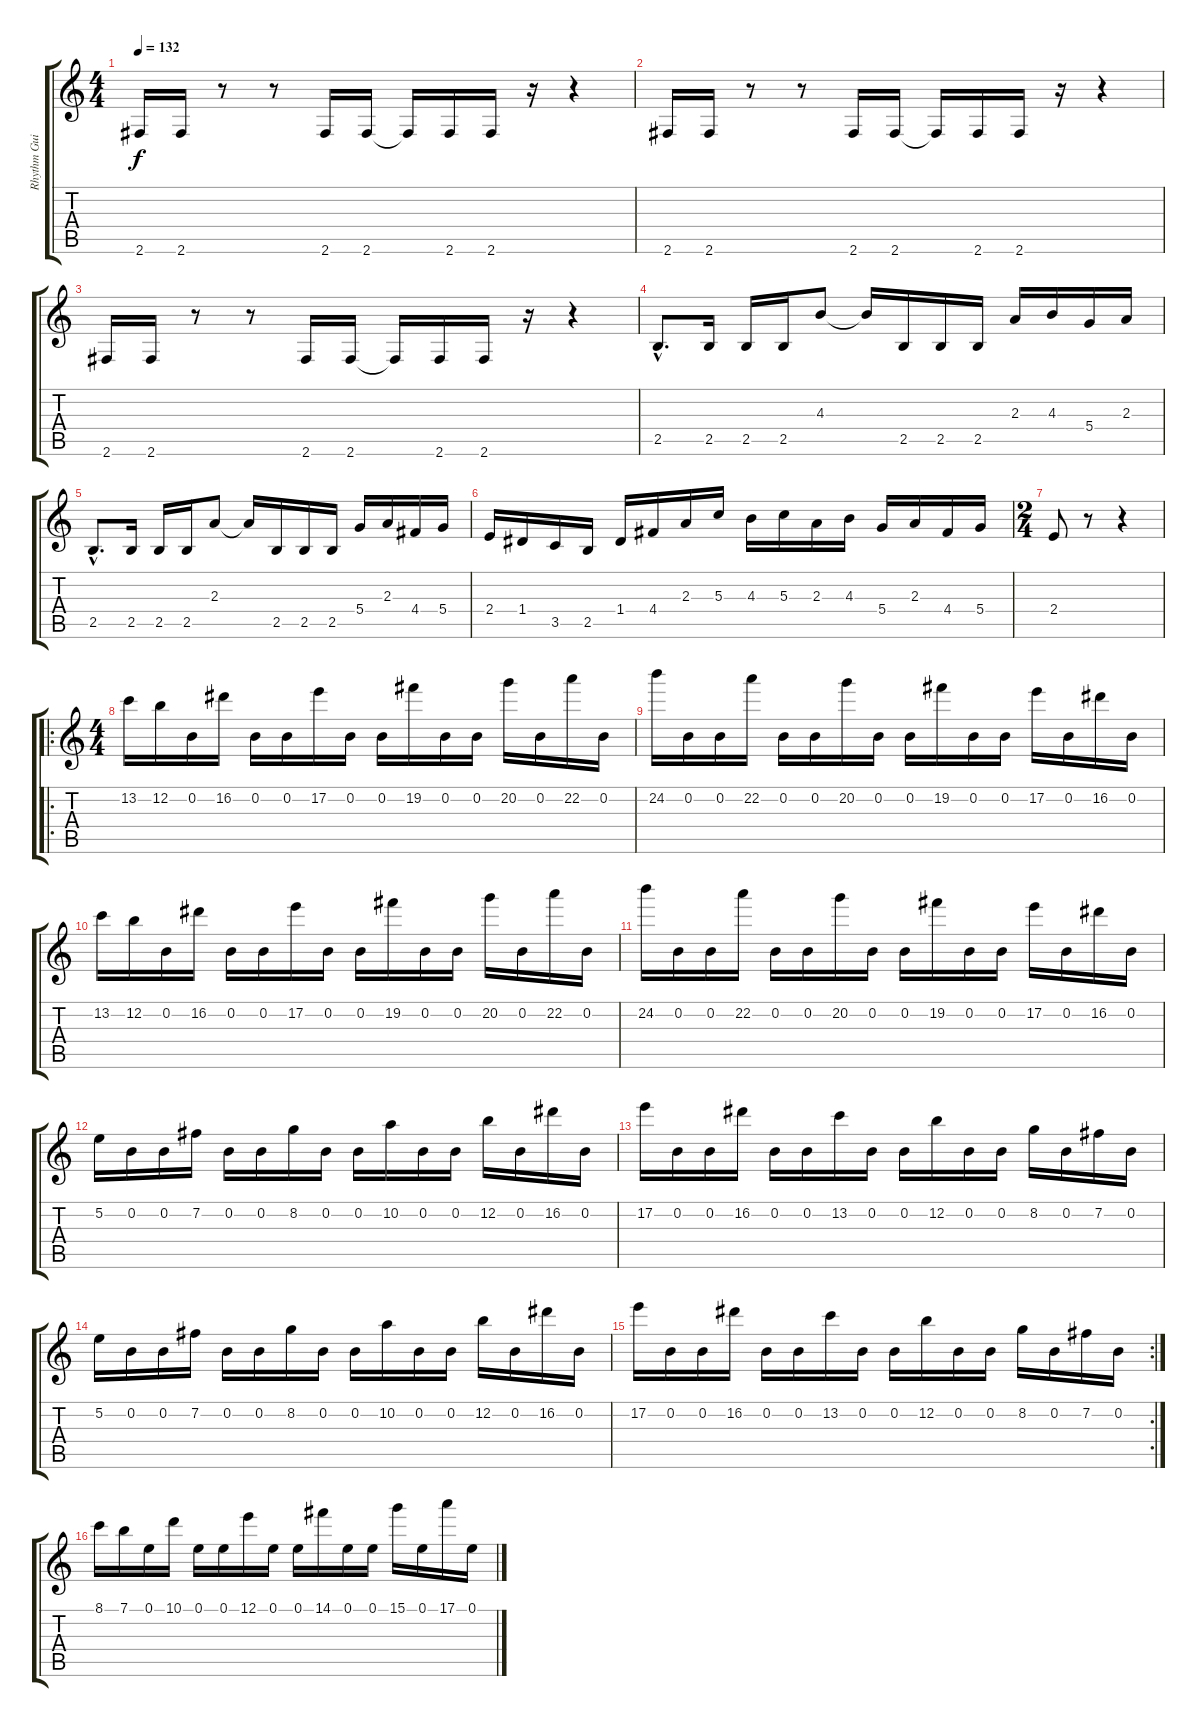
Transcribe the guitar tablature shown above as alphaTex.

\track ("Rhythm Guitar" "Rhythm Gui") {instrument distortionguitar}
\staff {score tabs}
\tuning (E4 B3 G3 D3 A2 E2) {hide}
\ts (4 4)
\tempo 132
\clef g2
\ks c
2.6.16{dy f} 2.6.16 r.8 r.8 2.6.16 2.6.16 2.6{t}.16 2.6.16 2.6.16 r.16 r.4 |
2.6.16 2.6.16 r.8 r.8 2.6.16 2.6.16 2.6{t}.16 2.6.16 2.6.16 r.16 r.4 |
2.6.16 2.6.16 r.8 r.8 2.6.16 2.6.16 2.6{t}.16 2.6.16 2.6.16 r.16 r.4 |
2.5{hac}.8{d} 2.5.16 2.5.16 2.5.16 4.3.8 4.3{t}.16 2.5.16 2.5.16 2.5.16 2.3.16 4.3.16 5.4.16 2.3.16 |
2.5{hac}.8{d} 2.5.16 2.5.16 2.5.16 2.3.8 2.3{t}.16 2.5.16 2.5.16 2.5.16 5.4.16 2.3.16 4.4.16 5.4.16 |
2.4.16 1.4.16 3.5.16 2.5.16 1.4.16 4.4.16 2.3.16 5.3.16 4.3.16 5.3.16 2.3.16 4.3.16 5.4.16 2.3.16 4.4.16 5.4.16 |
\ts (2 4)
2.4.8 r.8 r.4 |
\ro
\ts (4 4)
13.2.16 12.2.16 0.2.16 16.2.16 0.2.16 0.2.16 17.2.16 0.2.16 0.2.16 19.2.16 0.2.16 0.2.16 20.2.16 0.2.16 22.2.16 0.2.16 |
24.2.16 0.2.16 0.2.16 22.2.16 0.2.16 0.2.16 20.2.16 0.2.16 0.2.16 19.2.16 0.2.16 0.2.16 17.2.16 0.2.16 16.2.16 0.2.16 |
13.2.16 12.2.16 0.2.16 16.2.16 0.2.16 0.2.16 17.2.16 0.2.16 0.2.16 19.2.16 0.2.16 0.2.16 20.2.16 0.2.16 22.2.16 0.2.16 |
24.2.16 0.2.16 0.2.16 22.2.16 0.2.16 0.2.16 20.2.16 0.2.16 0.2.16 19.2.16 0.2.16 0.2.16 17.2.16 0.2.16 16.2.16 0.2.16 |
5.2.16 0.2.16 0.2.16 7.2.16 0.2.16 0.2.16 8.2.16 0.2.16 0.2.16 10.2.16 0.2.16 0.2.16 12.2.16 0.2.16 16.2.16 0.2.16 |
17.2.16 0.2.16 0.2.16 16.2.16 0.2.16 0.2.16 13.2.16 0.2.16 0.2.16 12.2.16 0.2.16 0.2.16 8.2.16 0.2.16 7.2.16 0.2.16 |
5.2.16 0.2.16 0.2.16 7.2.16 0.2.16 0.2.16 8.2.16 0.2.16 0.2.16 10.2.16 0.2.16 0.2.16 12.2.16 0.2.16 16.2.16 0.2.16 |
\rc 2
17.2.16 0.2.16 0.2.16 16.2.16 0.2.16 0.2.16 13.2.16 0.2.16 0.2.16 12.2.16 0.2.16 0.2.16 8.2.16 0.2.16 7.2.16 0.2.16 |
8.1.16 7.1.16 0.1.16 10.1.16 0.1.16 0.1.16 12.1.16 0.1.16 0.1.16 14.1.16 0.1.16 0.1.16 15.1.16 0.1.16 17.1.16 0.1.16
